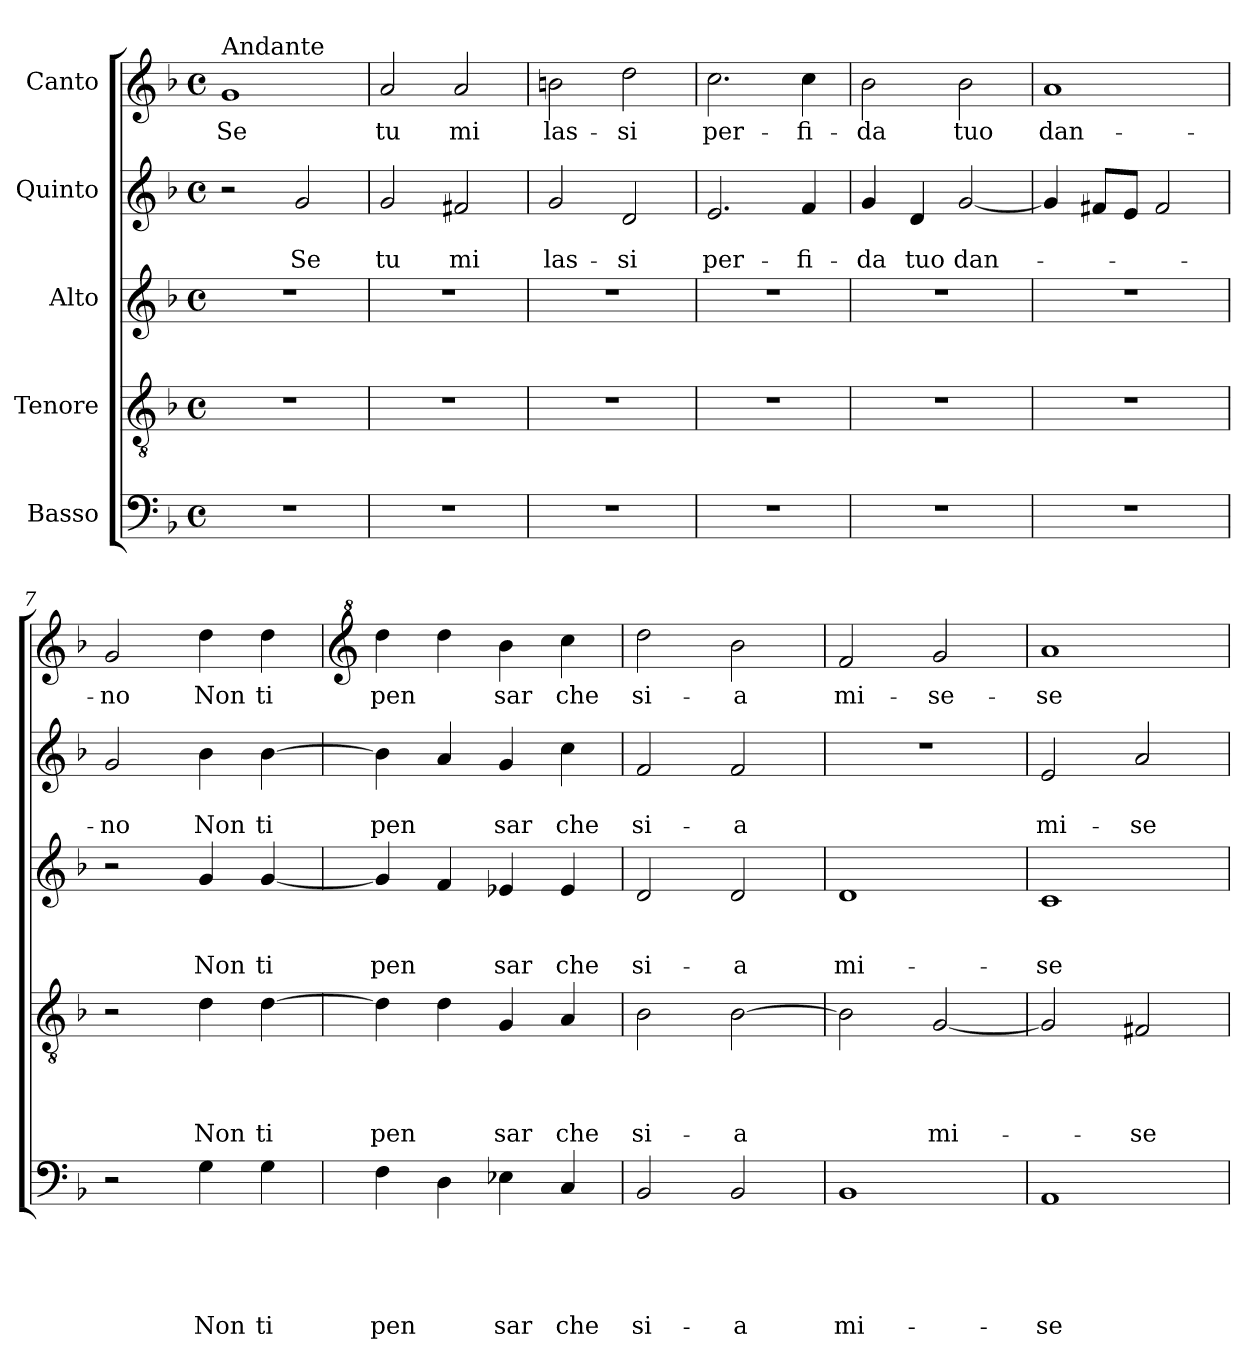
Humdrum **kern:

**kern	**text	**text	**text	**text	**text	**kern	**text	**text	**text	**text	**kern	**text	**text	**text	**kern	**text	**text	**kern	**text
*part5	*part5	*part5	*part5	*part5	*part5	*part4	*part4	*part4	*part4	*part4	*part3	*part3	*part3	*part3	*part2	*part2	*part2	*part1	*part1
*staff5	*staff5	*staff5	*staff5	*staff5	*staff5	*staff4	*staff4	*staff4	*staff4	*staff4	*staff3	*staff3	*staff3	*staff3	*staff2	*staff2	*staff2	*staff1	*staff1
*I"Basso	*	*	*	*	*	*I"Tenore	*	*	*	*	*I"Alto	*	*	*	*I"Quinto	*	*	*I"Canto	*
*clefF4	*	*	*	*	*	*clefGv2	*	*	*	*	*clefG2	*	*	*	*clefG2	*	*	*clefG2	*
*k[b-]	*	*	*	*	*	*k[b-]	*	*	*	*	*k[b-]	*	*	*	*k[b-]	*	*	*k[b-]	*
*F:	*	*	*	*	*	*F:	*	*	*	*	*F:	*	*	*	*F:	*	*	*F:	*
*M4/4	*	*	*	*	*	*M4/4	*	*	*	*	*M4/4	*	*	*	*M4/4	*	*	*M4/4	*
*met(c)	*	*	*	*	*	*met(c)	*	*	*	*	*met(c)	*	*	*	*met(c)	*	*	*met(c)	*
=1	=1	=1	=1	=1	=1	=1	=1	=1	=1	=1	=1	=1	=1	=1	=1	=1	=1	=1	=1
!	!	!	!	!	!	!	!	!	!	!	!	!	!	!	!	!	!	!LO:TX:a:t=Andante	!
!	!	!	!	!	!	!	!	!	!	!	!	!	!	!	!	!	!	!	!LO:LY:b
1r	.	.	.	.	.	1r	.	.	.	.	1r	.	.	.	2r	.	.	1g	Se
!	!	!	!	!	!	!	!	!	!	!	!	!	!	!	!	!	!LO:LY:b	!	!
.	.	.	.	.	.	.	.	.	.	.	.	.	.	.	2g/	.	Se	.	.
=2	=2	=2	=2	=2	=2	=2	=2	=2	=2	=2	=2	=2	=2	=2	=2	=2	=2	=2	=2
!	!	!	!	!	!	!	!	!	!	!	!	!	!	!	!	!	!LO:LY:b	!	!LO:LY:b
1r	.	.	.	.	.	1r	.	.	.	.	1r	.	.	.	2g/	.	tu	2a/	tu
!	!	!	!	!	!	!	!	!	!	!	!	!	!	!	!	!	!LO:LY:b	!	!LO:LY:b
.	.	.	.	.	.	.	.	.	.	.	.	.	.	.	2f#X/	.	mi	2a/	mi
=3	=3	=3	=3	=3	=3	=3	=3	=3	=3	=3	=3	=3	=3	=3	=3	=3	=3	=3	=3
!	!	!	!	!	!	!	!	!	!	!	!	!	!	!	!	!	!LO:LY:b	!	!LO:LY:b
1r	.	.	.	.	.	1r	.	.	.	.	1r	.	.	.	2g/	.	las-	2bn\	las-
!	!	!	!	!	!	!	!	!	!	!	!	!	!	!	!	!	!LO:LY:b	!	!LO:LY:b
.	.	.	.	.	.	.	.	.	.	.	.	.	.	.	2d/	.	-si	2dd\	-si
=4	=4	=4	=4	=4	=4	=4	=4	=4	=4	=4	=4	=4	=4	=4	=4	=4	=4	=4	=4
!	!	!	!	!	!	!	!	!	!	!	!	!	!	!	!	!	!LO:LY:b	!	!LO:LY:b
1r	.	.	.	.	.	1r	.	.	.	.	1r	.	.	.	2.e/	.	per-	2.cc\	per-
!	!	!	!	!	!	!	!	!	!	!	!	!	!	!	!	!	!LO:LY:b	!	!LO:LY:b
.	.	.	.	.	.	.	.	.	.	.	.	.	.	.	4f/	.	-fi-	4cc\	-fi-
=5	=5	=5	=5	=5	=5	=5	=5	=5	=5	=5	=5	=5	=5	=5	=5	=5	=5	=5	=5
!	!	!	!	!	!	!	!	!	!	!	!	!	!	!	!	!	!LO:LY:b	!	!LO:LY:b
1r	.	.	.	.	.	1r	.	.	.	.	1r	.	.	.	4g/	.	-da	2b-\	-da
!	!	!	!	!	!	!	!	!	!	!	!	!	!	!	!	!	!LO:LY:b	!	!
.	.	.	.	.	.	.	.	.	.	.	.	.	.	.	4d/	.	tuo	.	.
!	!	!	!	!	!	!	!	!	!	!	!	!	!	!	!	!	!LO:LY:b	!	!LO:LY:b
.	.	.	.	.	.	.	.	.	.	.	.	.	.	.	[<2g/	.	dan-	2b-\	tuo
=6	=6	=6	=6	=6	=6	=6	=6	=6	=6	=6	=6	=6	=6	=6	=6	=6	=6	=6	=6
!	!	!	!	!	!	!	!	!	!	!	!	!	!	!	!	!	!	!	!LO:LY:b
1r	.	.	.	.	.	1r	.	.	.	.	1r	.	.	.	4g/]	.	.	1a	dan-
.	.	.	.	.	.	.	.	.	.	.	.	.	.	.	8f#X/L	.	.	.	.
.	.	.	.	.	.	.	.	.	.	.	.	.	.	.	8e/J	.	.	.	.
.	.	.	.	.	.	.	.	.	.	.	.	.	.	.	2f#/	.	.	.	.
=7	=7	=7	=7	=7	=7	=7	=7	=7	=7	=7	=7	=7	=7	=7	=7	=7	=7	=7	=7
!	!	!	!	!	!	!	!	!	!	!	!	!	!	!	!	!	!LO:LY:b	!	!LO:LY:b
2r	.	.	.	.	.	2r	.	.	.	.	2r	.	.	.	2g/	.	-no	2g/	-no
!	!	!	!	!	!LO:LY:b	!	!	!	!	!LO:LY:b	!	!	!	!LO:LY:b	!	!	!LO:LY:b	!	!LO:LY:b
4G\	.	.	.	.	Non	4d\	.	.	.	Non	4g/	.	.	Non	4b-\	.	Non	4dd\	Non
!	!	!	!	!	!LO:LY:b	!	!	!	!	!LO:LY:b	!	!	!	!LO:LY:b	!	!	!LO:LY:b	!	!LO:LY:b
4G\	.	.	.	.	ti	[<4d\	.	.	.	ti	[<4g/	.	.	ti	[<4b-\	.	ti	4dd\	ti
!!LO:LB:g=z
=8	=8	=8	=8	=8	=8	=8	=8	=8	=8	=8	=8	=8	=8	=8	=8	=8	=8	=8	=8
*	*	*	*	*	*	*	*	*	*	*	*	*	*	*	*	*	*	*clefG^2	*
!	!	!	!	!	!LO:LY:b	!	!	!	!	!LO:LY:b	!	!	!	!LO:LY:b	!	!	!LO:LY:b	!	!LO:LY:b
4F\	.	.	.	.	pen	4d\]	.	.	.	pen	4g/]	.	.	pen	4b-\]	.	pen	4ddd\	pen
4D\	.	.	.	.	.	4d\	.	.	.	.	4f/	.	.	.	4a/	.	.	4ddd\	.
!	!	!	!	!	!LO:LY:b	!	!	!	!	!LO:LY:b	!	!	!	!LO:LY:b	!	!	!LO:LY:b	!	!LO:LY:b
4E-X\	.	.	.	.	sar	4G/	.	.	.	sar	4e-X/	.	.	sar	4g/	.	sar	4bb-\	sar
!	!	!	!	!	!LO:LY:b	!	!	!	!	!LO:LY:b	!	!	!	!LO:LY:b	!	!	!LO:LY:b	!	!LO:LY:b
4C/	.	.	.	.	che	4A/	.	.	.	che	4e-/	.	.	che	4cc\	.	che	4ccc\	che
=9	=9	=9	=9	=9	=9	=9	=9	=9	=9	=9	=9	=9	=9	=9	=9	=9	=9	=9	=9
!	!	!	!	!	!LO:LY:b	!	!	!	!	!LO:LY:b	!	!	!	!LO:LY:b	!	!	!LO:LY:b	!	!LO:LY:b
2BB-/	.	.	.	.	si-	2B-\	.	.	.	si-	2d/	.	.	si-	2f/	.	si-	2ddd\	si-
!	!	!	!	!	!LO:LY:b	!	!	!	!	!LO:LY:b	!	!	!	!LO:LY:b	!	!	!LO:LY:b	!	!LO:LY:b
2BB-/	.	.	.	.	-a	[>2B-\	.	.	.	-a	2d/	.	.	-a	2f/	.	-a	2bb-\	-a
=10	=10	=10	=10	=10	=10	=10	=10	=10	=10	=10	=10	=10	=10	=10	=10	=10	=10	=10	=10
!	!	!	!	!	!LO:LY:b	!	!	!	!	!	!	!	!	!LO:LY:b	!	!	!	!	!LO:LY:b
1BB-	.	.	.	.	mi-	2B-\]	.	.	.	.	1d	.	.	mi-	1r	.	.	2ff/	mi-
!	!	!	!	!	!	!	!	!	!	!LO:LY:b	!	!	!	!	!	!	!	!	!LO:LY:b
.	.	.	.	.	.	[<2G/	.	.	.	mi-	.	.	.	.	.	.	.	2gg/	-se-
=11	=11	=11	=11	=11	=11	=11	=11	=11	=11	=11	=11	=11	=11	=11	=11	=11	=11	=11	=11
!	!	!	!	!	!LO:LY:b	!	!	!	!	!	!	!	!	!LO:LY:b	!	!	!LO:LY:b	!	!LO:LY:b
1AA	.	.	.	.	-se-	2G/]	.	.	.	.	1c	.	.	-se-	2e/	.	mi-	1aa	-se-
!	!	!	!	!	!	!	!	!	!	!LO:LY:b	!	!	!	!	!	!	!LO:LY:b	!	!
.	.	.	.	.	.	2F#X/	.	.	.	-se-	.	.	.	.	2a/	.	-se-	.	.
=	=	=	=	=	=	=	=	=	=	=	=	=	=	=	=	=	=	=	=
*-	*-	*-	*-	*-	*-	*-	*-	*-	*-	*-	*-	*-	*-	*-	*-	*-	*-	*-	*-
